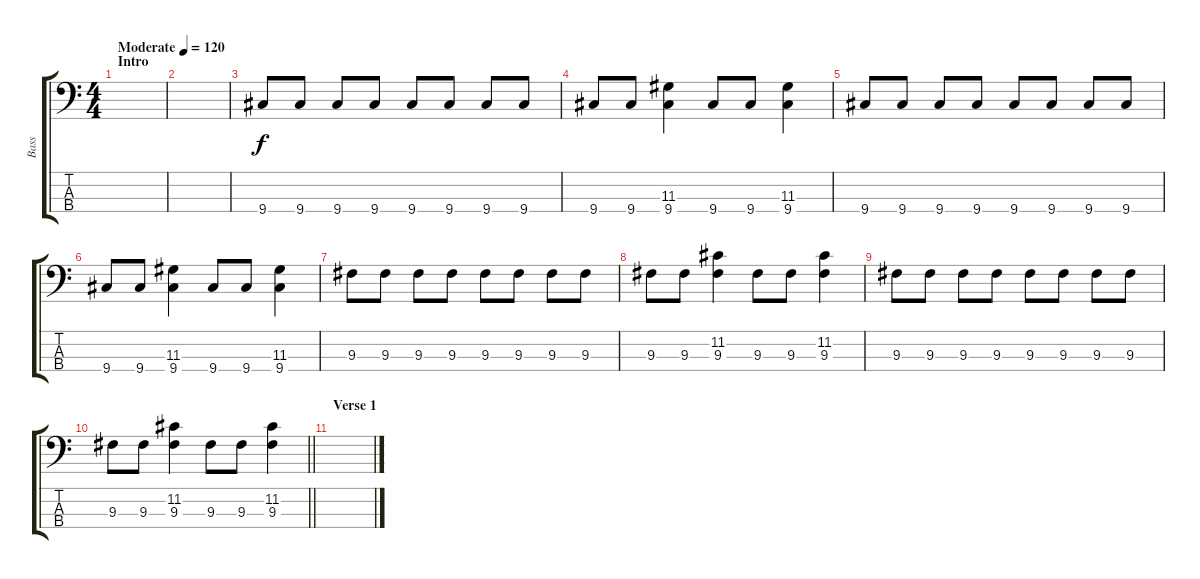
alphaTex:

\track ("Bass" "Bass") {instrument electricbassfinger}
\staff {score tabs}
\tuning (G2 D2 A1 E1) {hide}
\ts (4 4)
\section ("" "Intro")
\tempo (120 "Moderate")
\clef f4
\ks c
|
|
9.4.8 9.4.8 9.4.8 9.4.8 9.4.8 9.4.8 9.4.8 9.4.8 |
9.4.8 9.4.8 (11.3 9.4).4 9.4.8 9.4.8 (11.3 9.4).4 |
9.4.8 9.4.8 9.4.8 9.4.8 9.4.8 9.4.8 9.4.8 9.4.8 |
9.4.8 9.4.8 (11.3 9.4).4 9.4.8 9.4.8 (11.3 9.4).4 |
9.3.8 9.3.8 9.3.8 9.3.8 9.3.8 9.3.8 9.3.8 9.3.8 |
9.3.8 9.3.8 (11.2 9.3).4 9.3.8 9.3.8 (11.2 9.3).4 |
9.3.8 9.3.8 9.3.8 9.3.8 9.3.8 9.3.8 9.3.8 9.3.8 |
\barLineRight lightlight
9.3.8 9.3.8 (11.2 9.3).4 9.3.8 9.3.8 (11.2 9.3).4 |
\section ("" "Verse 1")
